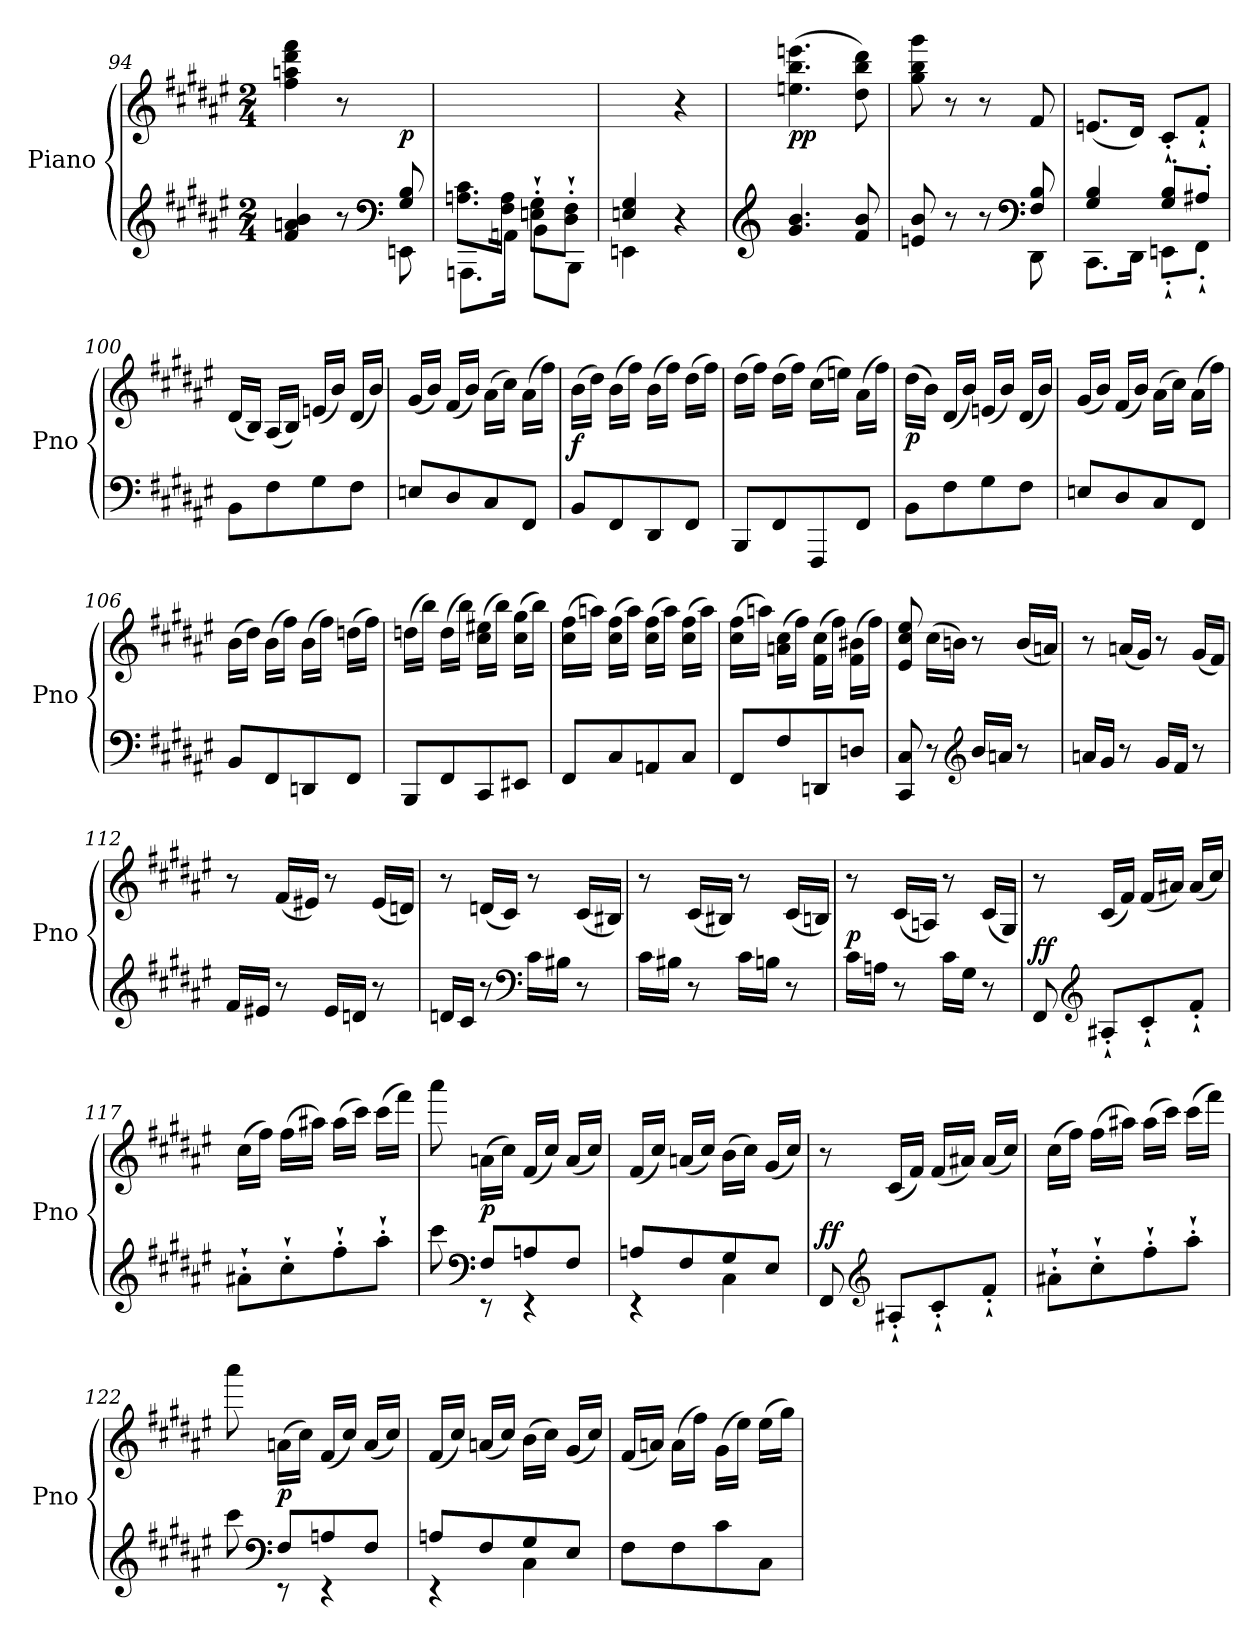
**kern	**kern	**dynam
*part1	*part1	*part1
*staff2	*staff1	*staff1/2
*I"Piano	*	*
*I'Pno	*	*
!!LO:LB:g=z
*clefG2	*clefG2	*
*k[f#c#g#d#a#e#]	*k[f#c#g#d#a#e#]	*
*M2/4	*M2/4	*
=94	=94	=94
*^	*	*
4.ryy	4f#/ 4an/ 4b/	4ff#\ 4aan\ 4ddd#\ 4fff#\	.
.	8r	8r	.
*clefF4	*	*	*
!	!	!	!LO:DY:b
8G#/ 8B/	8EEn\	8ryy	p
=95	=95	=95	=95
8.An\ 8.c#\L	8.AAAn\L	2ryy	.
16F#\ 16A\Jk	16AAn\Jk	.	.
8En\`' 8G#\`'L	8BB\L	.	.
8D#\`' 8F#\`'J	8BBB\J	.	.
=96	=96	=96	=96
4En/ 4G#/	4EEn\	4ryy	.
4ryy	4r	4r	.
*v	*v	*	*
=97	=97	=97
*clefG2	*	*
*^	*	*
!	!	!	!LO:DY:b
*v	*v	*	*
4.g#/ 4.b/	(4.een\ 4.bb\ 4.eeen\	pp
8f#/ 8b/	8dd#\ 8bb\ 8ddd#\)	.
=98	=98	=98
*^	*	*
4.ryy	8en/ 8b/	8gg#\ 8bb\ 8ggg#\	.
.	8r	8r	.
.	8r	8r	.
*clefF4	*	*	*
8F#/ 8B/	8DD#\	8f#/	.
=99	=99	=99	=99
4G#/ 4B/	8.CC#\L	(8.en/L	.
.	16DD#\Jk	16d#/Jk)	.
8G#/' 8B/'L	8EEn`'\L	8c#`'/L	.
8A#X'/J	8FF#`'\J	8f#`'/J	.
=100	=100	=100	=100
!	!	!	!LO:DY:b
*v	*v	*	*
8BB\L	(16d#/LL	other-dynamics
.	16B/JJ)	.
8F#\	(16A#/LL	.
.	16B/JJ)	.
8G#\	(16en/LL	.
.	16b/JJ)	.
8F#\J	(16d#/LL	.
.	16b/JJ)	.
!!LO:LB:g=z
=101	=101	=101
8En/L	(16g#/LL	.
.	16b/JJ)	.
8D#/	(16f#/LL	.
.	16b/JJ)	.
8C#/	(16a#\LL	.
.	16cc#\JJ)	.
8FF#/J	(16a#\LL	.
.	16ff#\JJ)	.
=102	=102	=102
!	!	!LO:DY:b
8BB/L	(16b\LL	f
.	16dd#\JJ)	.
8FF#/	(16b\LL	.
.	16ff#\JJ)	.
8DD#/	(16b\LL	.
.	16ff#\JJ)	.
8FF#/J	(16dd#\LL	.
.	16ff#\JJ)	.
=103	=103	=103
8BBB/L	(16dd#\LL	.
.	16ff#\JJ)	.
8FF#/	(16dd#\LL	.
.	16ff#\JJ)	.
8FFF#/	(16cc#\LL	.
.	16een\JJ)	.
8FF#/J	(16a#\LL	.
.	16ff#\JJ)	.
=104	=104	=104
!	!	!LO:DY:b
8BB\L	(16dd#\LL	p
.	16b\JJ)	.
8F#\	(16d#/LL	.
.	16b/JJ)	.
8G#\	(16en/LL	.
.	16b/JJ)	.
8F#\J	(16d#/LL	.
.	16b/JJ)	.
=105	=105	=105
!	!	!LO:DY:a=2
8En/L	(16g#/LL	other-dynamics
.	16b/JJ)	.
8D#/	(16f#/LL	.
.	16b/JJ)	.
8C#/	(16a#\LL	.
.	16cc#\JJ)	.
8FF#/J	(16a#\LL	.
.	16ff#\JJ)	.
!!LO:LB:g=z
=106	=106	=106
8BB/L	(16b\LL	.
.	16dd#\JJ)	.
8FF#/	(16b\LL	.
.	16ff#\JJ)	.
8DDn/	(16b\LL	.
.	16ff#\JJ)	.
8FF#/J	(16ddn\LL	.
.	16ff#\JJ)	.
=107	=107	=107
8BBB/L	(16ddn\LL	.
.	16bb\JJ)	.
8FF#/	(16dd\LL	.
.	16bb\JJ)	.
8CC#/	(16cc#\ 16ee#X\LL	.
.	16bb\JJ)	.
8EE#X/J	(16cc#\ 16gg#\LL	.
.	16bb\JJ)	.
=108	=108	=108
8FF#/L	(16cc#\ 16ff#\LL	.
.	16aan\JJ)	.
8C#/	(16cc#\ 16ff#\LL	.
.	16aa\JJ)	.
8AAn/	(16cc#\ 16ff#\LL	.
.	16aa\JJ)	.
8C#/J	(16cc#\ 16ff#\LL	.
.	16aa\JJ)	.
=109	=109	=109
8FF#/L	(16cc#\ 16ff#\LL	.
.	16aan\JJ)	.
8F#/	(16an\ 16cc#\LL	.
.	16ff#\JJ)	.
8DDn/	(16f#\ 16cc#\LL	.
.	16ff#\JJ)	.
8Dn/J	(16f#\ 16b#X\LL	.
.	16ff#\JJ)	.
=110	=110	=110
8CC#/ 8C#/	8e#/ 8cc#/ 8ee#/	.
8r	(16cc#\LL	.
.	16bn\JJ)	.
*clefG2	*	*
16b/LL	8r	.
16an/JJ	.	.
8r	(16b/LL	.
.	16an/JJ)	.
!!LO:LB:g=z
=111	=111	=111
16an/LL	8r	.
16g#/JJ	.	.
8r	(16an/LL	.
.	16g#/JJ)	.
16g#/LL	8r	.
16f#/JJ	.	.
8r	(16g#/LL	.
.	16f#/JJ)	.
=112	=112	=112
16f#/LL	8r	.
16e#X/JJ	.	.
8r	(16f#/LL	.
.	16e#X/JJ)	.
16e#/LL	8r	.
16dn/JJ	.	.
8r	(16e#/LL	.
.	16dn/JJ)	.
=113	=113	=113
16dn/LL	8r	.
16c#/JJ	.	.
8r	(16dn/LL	.
.	16c#/JJ)	.
*clefF4	*	*
16c#\LL	8r	.
16B#X\JJ	.	.
8r	(16c#/LL	.
.	16B#X/JJ)	.
=114	=114	=114
!	!	!LO:DY:b
16c#\LL	8r	other-dynamics
16B#X\JJ	.	.
8r	(16c#/LL	.
.	16B#X/JJ)	.
16c#\LL	8r	.
16Bn\JJ	.	.
8r	(16c#/LL	.
.	16Bn/JJ)	.
!!LO:PB:g=z
=115	=115	=115
!	!	!LO:DY:a=2
16c#\LL	8r	p
16An\JJ	.	.
8r	(16c#/LL	.
.	16An/JJ)	.
16c#\LL	8r	.
16G#\JJ	.	.
8r	(16c#/LL	.
.	16G#/JJ)	.
!!LO:LB:g=z
=116	=116	=116
!	!	!LO:DY:a=2
8FF#/	8r	ff
*clefG2	*	*
8A#X`'/L	(16c#/LL	.
.	16f#/JJ)	.
8c#`'/	(16f#/LL	.
.	16a#X/JJ)	.
8f#`'/J	(16a#/LL	.
.	16cc#/JJ)	.
=117	=117	=117
8a#X`'\L	(16cc#\LL	.
.	16ff#\JJ)	.
8cc#`'\	(16ff#\LL	.
.	16aa#X\JJ)	.
8ff#`'\	(16aa#\LL	.
.	16ccc#\JJ)	.
8aa#`'\J	(16ccc#\LL	.
.	16fff#\JJ)	.
=118	=118	=118
*^	*	*
8ccc#\	8ryy	8aaa#\	.
*clefF4	*	*	*
!	!	!	!LO:DY:b
8F#/L	8rEE	(16an\LL	p
.	.	16cc#\JJ)	.
8An/	4rEE	(16f#/LL	.
.	.	16cc#/JJ)	.
8F#/J	.	(16a/LL	.
.	.	16cc#/JJ)	.
=119	=119	=119	=119
8An/L	4rEE	(16f#/LL	.
.	.	16cc#/JJ)	.
8F#/	.	(16an/LL	.
.	.	16cc#/JJ)	.
8G#/	4C#\	(16b\LL	.
.	.	16cc#\JJ)	.
8E#/J	.	(16g#/LL	.
.	.	16cc#/JJ)	.
*v	*v	*	*
!!LO:LB:g=z
=120	=120	=120
!	!	!LO:DY:a=2
8FF#/	8r	ff
*clefG2	*	*
8A#X`'/L	(16c#/LL	.
.	16f#/JJ)	.
8c#`'/	(16f#/LL	.
.	16a#X/JJ)	.
8f#`'/J	(16a#/LL	.
.	16cc#/JJ)	.
!!LO:LB:g=z
=121	=121	=121
8a#X`'\L	(16cc#\LL	.
.	16ff#\JJ)	.
8cc#`'\	(16ff#\LL	.
.	16aa#X\JJ)	.
8ff#`'\	(16aa#\LL	.
.	16ccc#\JJ)	.
8aa#`'\J	(16ccc#\LL	.
.	16fff#\JJ)	.
=122	=122	=122
*^	*	*
8ccc#\	8ryy	8aaa#\	.
*clefF4	*	*	*
!	!	!	!LO:DY:b
8F#/L	8rEE	(16an\LL	p
.	.	16cc#\JJ)	.
8An/	4rEE	(16f#/LL	.
.	.	16cc#/JJ)	.
8F#/J	.	(16a/LL	.
.	.	16cc#/JJ)	.
=123	=123	=123	=123
8An/L	4rEE	(16f#/LL	.
.	.	16cc#/JJ)	.
8F#/	.	(16an/LL	.
.	.	16cc#/JJ)	.
8G#/	4C#\	(16b\LL	.
.	.	16cc#\JJ)	.
8E#/J	.	(16g#/LL	.
.	.	16cc#/JJ)	.
*v	*v	*	*
=124	=124	=124
!	!	!LO:DY:b
8F#\L	(16f#/LL	other-dynamics
.	16an/JJ)	.
8F#\	(16a\LL	.
.	16ff#\JJ)	.
8c#\	(16g#\LL	.
.	16ee#\JJ)	.
8C#\J	(16ee#\LL	.
.	16gg#\JJ)	.
=	=	=
*-	*-	*-
